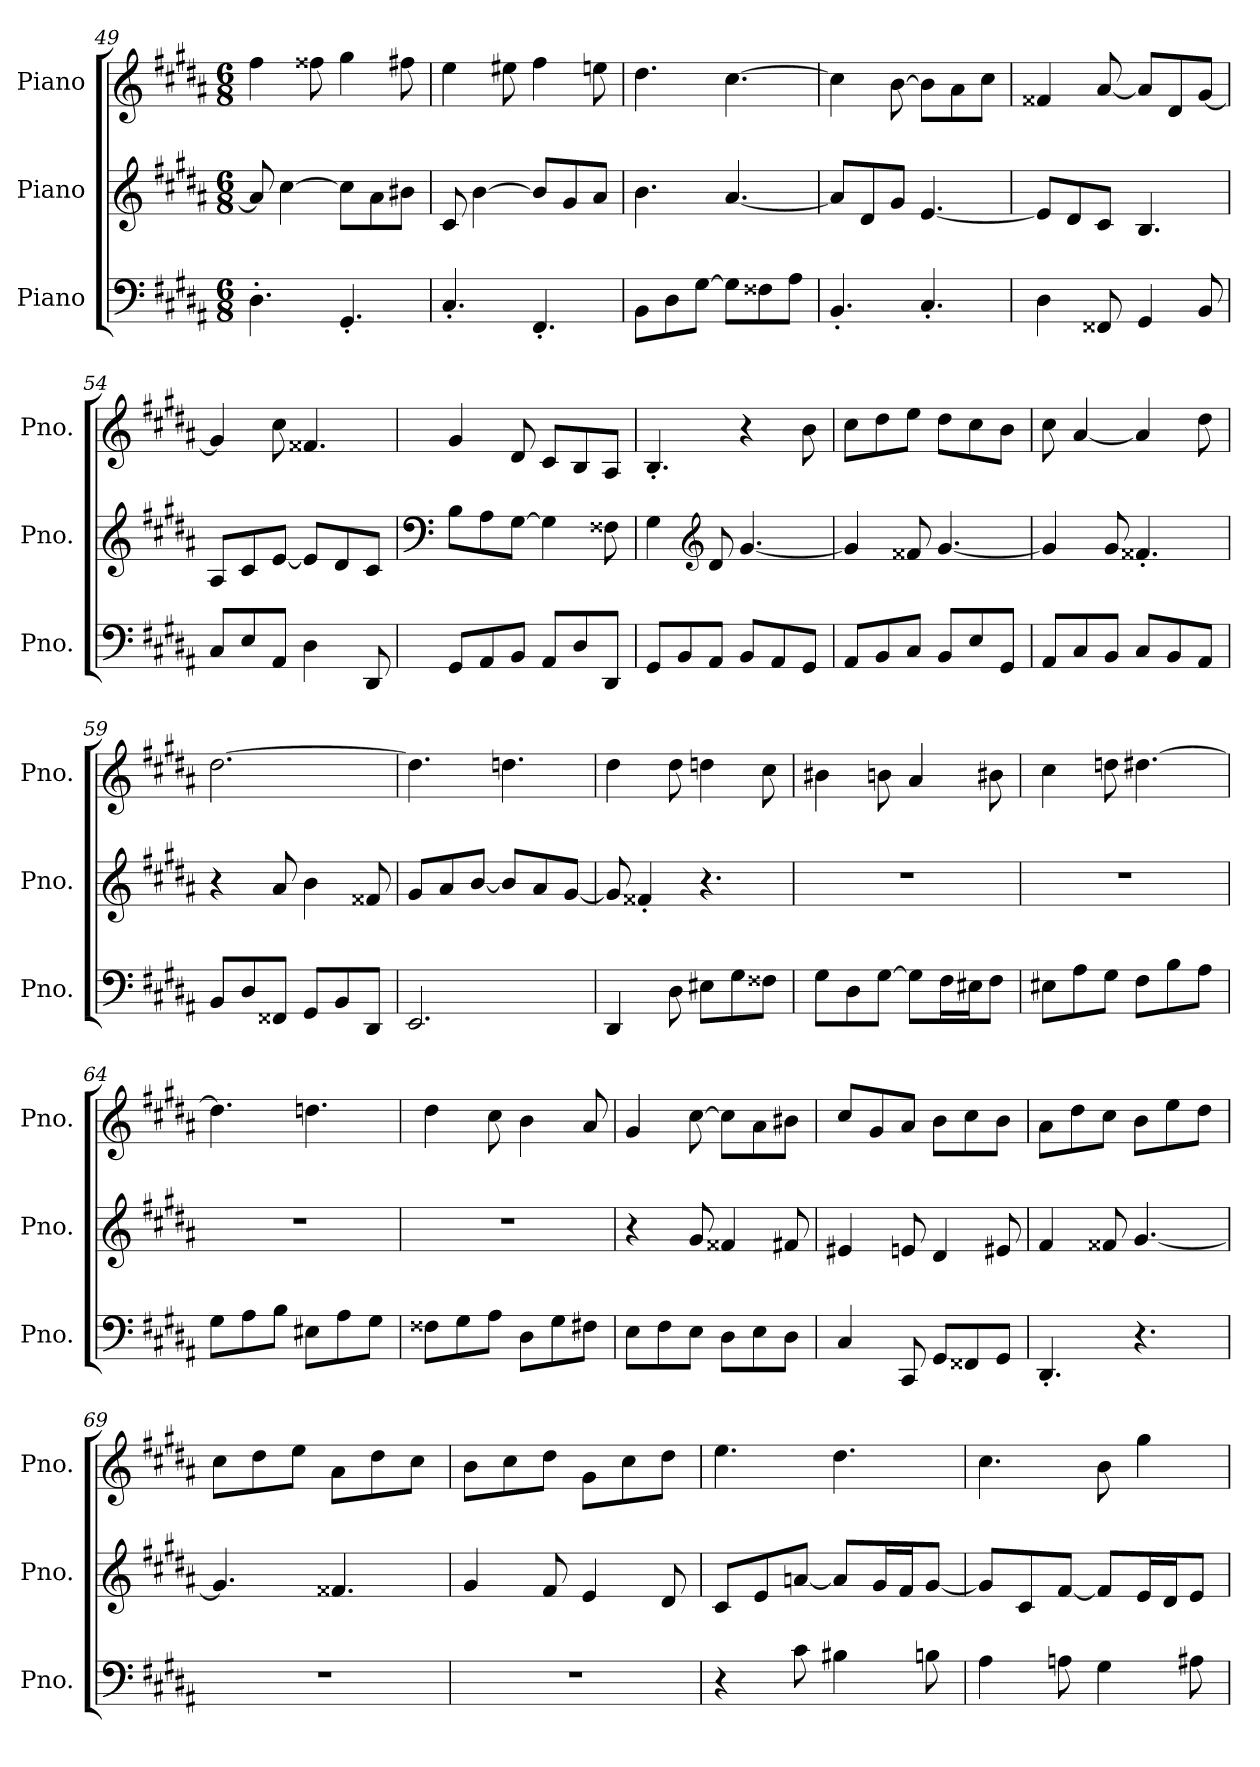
**kern	**kern	**kern
*part3	*part2	*part1
*staff3	*staff2	*staff1
*I"Piano	*I"Piano	*I"Piano
*I'Pno.	*I'Pno.	*I'Pno.
!!LO:LB:g=z
*clefF4	*clefG2	*clefG2
*k[f#c#g#d#a#]	*k[f#c#g#d#a#]	*k[f#c#g#d#a#]
*M6/8	*M6/8	*M6/8
=49	=49	=49
4.D#'\	8a#/]	4ff#\
.	[4cc#\	.
.	.	8ff##X\
4.GG#'/	8cc#\L]	4gg#\
.	8a#\	.
.	8b#X\J	8ff#X\
=50	=50	=50
4.C#'/	8c#/	4ee\
.	[4b\	.
.	.	8ee#X\
4.FF#'/	8b/L]	4ff#\
.	8g#/	.
.	8a#/J	8een\
=51	=51	=51
8BB\L	4.b\	4.dd#\
8D#\	.	.
[8G#\J	.	.
8G#\L]	[4.a#/	[4.cc#\
8F##X\	.	.
8A#\J	.	.
=52	=52	=52
4.BB'/	8a#/L]	4cc#\]
.	8d#/	.
.	8g#/J	[8b\
4.C#'/	[4.e/	8b\L]
.	.	8a#\
.	.	8cc#\J
=53	=53	=53
4D#\	8e/L]	4f##X/
.	8d#/	.
8FF##X/	8c#/J	[8a#/
4GG#/	4.B/	8a#/L]
.	.	8d#/
8BB/	.	[8g#/J
=54	=54	=54
8C#/L	8A#/L	4g#/]
8E/	8c#/	.
8AA#/J	[8e/J	8cc#\
4D#\	8e/L]	4.f##X/
.	8d#/	.
8DD#/	8c#/J	.
!!LO:LB:g=z
=55	=55	=55
*	*clefF4	*
8GG#/L	8B\L	4g#/
8AA#/	8A#\	.
8BB/J	[8G#\J	8d#/
8AA#/L	4G#\]	8c#/L
8D#/	.	8B/
8DD#/J	8F##X\	8A#/J
=56	=56	=56
8GG#/L	4G#\	4.B'/
8BB/	.	.
*	*clefG2	*
8AA#/J	8d#/	.
8BB/L	[4.g#/	4r
8AA#/	.	.
8GG#/J	.	8b\
=57	=57	=57
8AA#/L	4g#/]	8cc#\L
8BB/	.	8dd#\
8C#/J	8f##X/	8ee\J
8BB/L	[4.g#/	8dd#\L
8E/	.	8cc#\
8GG#/J	.	8b\J
=58	=58	=58
8AA#/L	4g#/]	8cc#\
8C#/	.	[4a#/
8BB/J	8g#/	.
8C#/L	4.f##X'/	4a#/]
8BB/	.	.
8AA#/J	.	8dd#\
=59	=59	=59
8BB/L	4r	[2.dd#\
8D#/	.	.
8FF##X/J	8a#/	.
8GG#/L	4b\	.
8BB/	.	.
8DD#/J	8f##X/	.
!!LO:LB:g=z
=60	=60	=60
2.EE/	8g#/L	4.dd#\]
.	8a#/	.
.	[8b/J	.
.	8b/L]	4.ddn\
.	8a#/	.
.	[8g#/J	.
=61	=61	=61
4DD#/	8g#/]	4dd#\
.	4f##X'/	.
8D#\	.	8dd#\
8E#X\L	4.r	4ddn\
8G#\	.	.
8F##X\J	.	8cc#\
=62	=62	=62
8G#\L	2.r	4b#X\
8D#\	.	.
[8G#\J	.	8bn\
8G#\L]	.	4a#/
16F#\L	.	.
16E#X\J	.	.
8F#\J	.	8b#X\
=63	=63	=63
8E#X\L	2.r	4cc#\
8A#\	.	.
8G#\J	.	8ddn\
8F#\L	.	[4.dd#X\
8B\	.	.
8A#\J	.	.
=64	=64	=64
8G#\L	2.r	4.dd#\]
8A#\	.	.
8B\J	.	.
8E#X\L	.	4.ddn\
8A#\	.	.
8G#\J	.	.
!!LO:PB:g=z
=65	=65	=65
8F##X\L	2.r	4dd#\
8G#\	.	.
8A#\J	.	8cc#\
8D#\L	.	4b\
8G#\	.	.
8F#X\J	.	8a#/
=66	=66	=66
8E\L	4r	4g#/
8F#\	.	.
8E\J	8g#/	[8cc#\
8D#\L	4f##X/	8cc#\L]
8E\	.	8a#\
8D#\J	8f#X/	8b#X\J
=67	=67	=67
4C#/	4e#X/	8cc#/L
.	.	8g#/
8CC#/	8en/	8a#/J
8GG#/L	4d#/	8b\L
8FF##X/	.	8cc#\
8GG#/J	8e#X/	8b\J
=68	=68	=68
4.DD#'/	4f#/	8a#\L
.	.	8dd#\
.	8f##X/	8cc#\J
4.r	[4.g#/	8b\L
.	.	8ee\
.	.	8dd#\J
=69	=69	=69
2.r	4.g#/]	8cc#\L
.	.	8dd#\
.	.	8ee\J
.	4.f##X/	8a#\L
.	.	8dd#\
.	.	8cc#\J
!!LO:LB:g=z
=70	=70	=70
2.r	4g#/	8b\L
.	.	8cc#\
.	8f#/	8dd#\J
.	4e/	8g#\L
.	.	8cc#\
.	8d#/	8dd#\J
=71	=71	=71
4r	8c#/L	4.ee\
.	8e/	.
8c#\	[8an/J	.
4B#X\	8a/L]	4.dd#\
.	16g#/L	.
.	16f#/J	.
8Bn\	[8g#/J	.
=72	=72	=72
4A#\	8g#/L]	4.cc#\
.	8c#/	.
8An\	[8f#/J	.
4G#\	8f#/L]	8b\
.	16e/L	4gg#\
.	16d#/J	.
8A#X\	8e/J	.
=	=	=
*-	*-	*-
